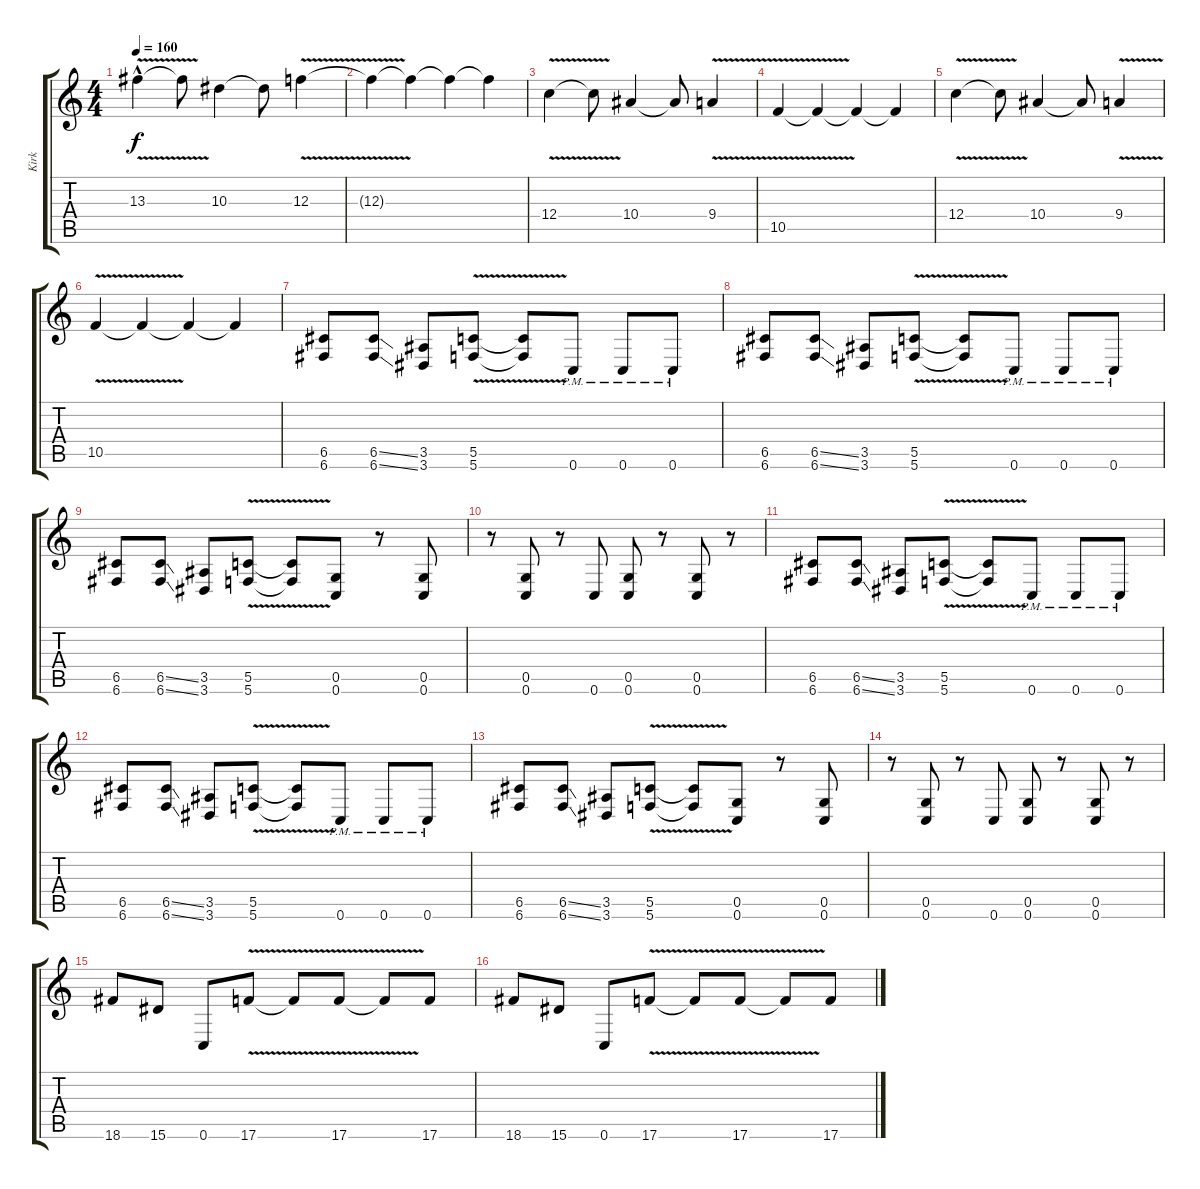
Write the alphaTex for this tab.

\track ("Kirk" "Kirk") {instrument distortionguitar}
\staff {score tabs}
\tuning (D4 A3 F3 C3 G2 C2) {hide}
\ts (4 4)
\tempo 160
\clef g2
\ks c
13.3{v hac}.4{dy f instrument overdrivenguitar} 13.3{t}.8 10.3.4 10.3{t}.8 12.3{v}.4 |
12.3{t}.4 12.3{t}.4 12.3{t}.4 12.3{t}.4 |
12.4{v}.4{instrument overdrivenguitar} 12.4{t}.8 10.4.4 10.4{t}.8 9.4{v}.4 |
10.5{v}.4 10.5{t}.4 10.5{t}.4 10.5{t}.4 |
12.4{v}.4{instrument overdrivenguitar} 12.4{t}.8 10.4.4 10.4{t}.8 9.4{v}.4 |
10.5{v}.4 10.5{t}.4 10.5{t}.4 10.5{t}.4 |
(6.5 6.6).8{instrument distortionguitar} (6.5{ss} 6.6{ss}).8 (3.5 3.6).8 (5.5 5.6{v}).8 (5.5{t} 5.6{t}).8 0.6{pm}.8 0.6{pm}.8 0.6{pm}.8 |
(6.5 6.6).8{instrument distortionguitar} (6.5{ss} 6.6{ss}).8 (3.5 3.6).8 (5.5 5.6{v}).8 (5.5{t} 5.6{t}).8 0.6{pm}.8 0.6{pm}.8 0.6{pm}.8 |
(6.5 6.6).8{instrument distortionguitar} (6.5{ss} 6.6{ss}).8 (3.5 3.6).8 (5.5 5.6{v}).8 (5.5{t} 5.6{t}).8 (0.5 0.6).8 r.8 (0.5 0.6).8 |
r.8 (0.5 0.6).8 r.8 0.6.8 (0.5 0.6).8 r.8 (0.5 0.6).8 r.8 |
(6.5 6.6).8{instrument distortionguitar} (6.5{ss} 6.6{ss}).8 (3.5 3.6).8 (5.5 5.6{v}).8 (5.5{t} 5.6{t}).8 0.6{pm}.8 0.6{pm}.8 0.6{pm}.8 |
(6.5 6.6).8{instrument distortionguitar} (6.5{ss} 6.6{ss}).8 (3.5 3.6).8 (5.5 5.6{v}).8 (5.5{t} 5.6{t}).8 0.6{pm}.8 0.6{pm}.8 0.6{pm}.8 |
(6.5 6.6).8{instrument distortionguitar} (6.5{ss} 6.6{ss}).8 (3.5 3.6).8 (5.5 5.6{v}).8 (5.5{t} 5.6{t}).8 (0.5 0.6).8 r.8 (0.5 0.6).8 |
r.8 (0.5 0.6).8 r.8 0.6.8 (0.5 0.6).8 r.8 (0.5 0.6).8 r.8 |
18.6.8{instrument distortionguitar} 15.6.8 0.6.8 17.6{v}.8 17.6{t}.8 17.6{v}.8 17.6{t}.8 17.6.8 |
18.6.8 15.6.8 0.6.8 17.6{v}.8 17.6{t}.8 17.6{v}.8 17.6{t}.8 17.6.8
